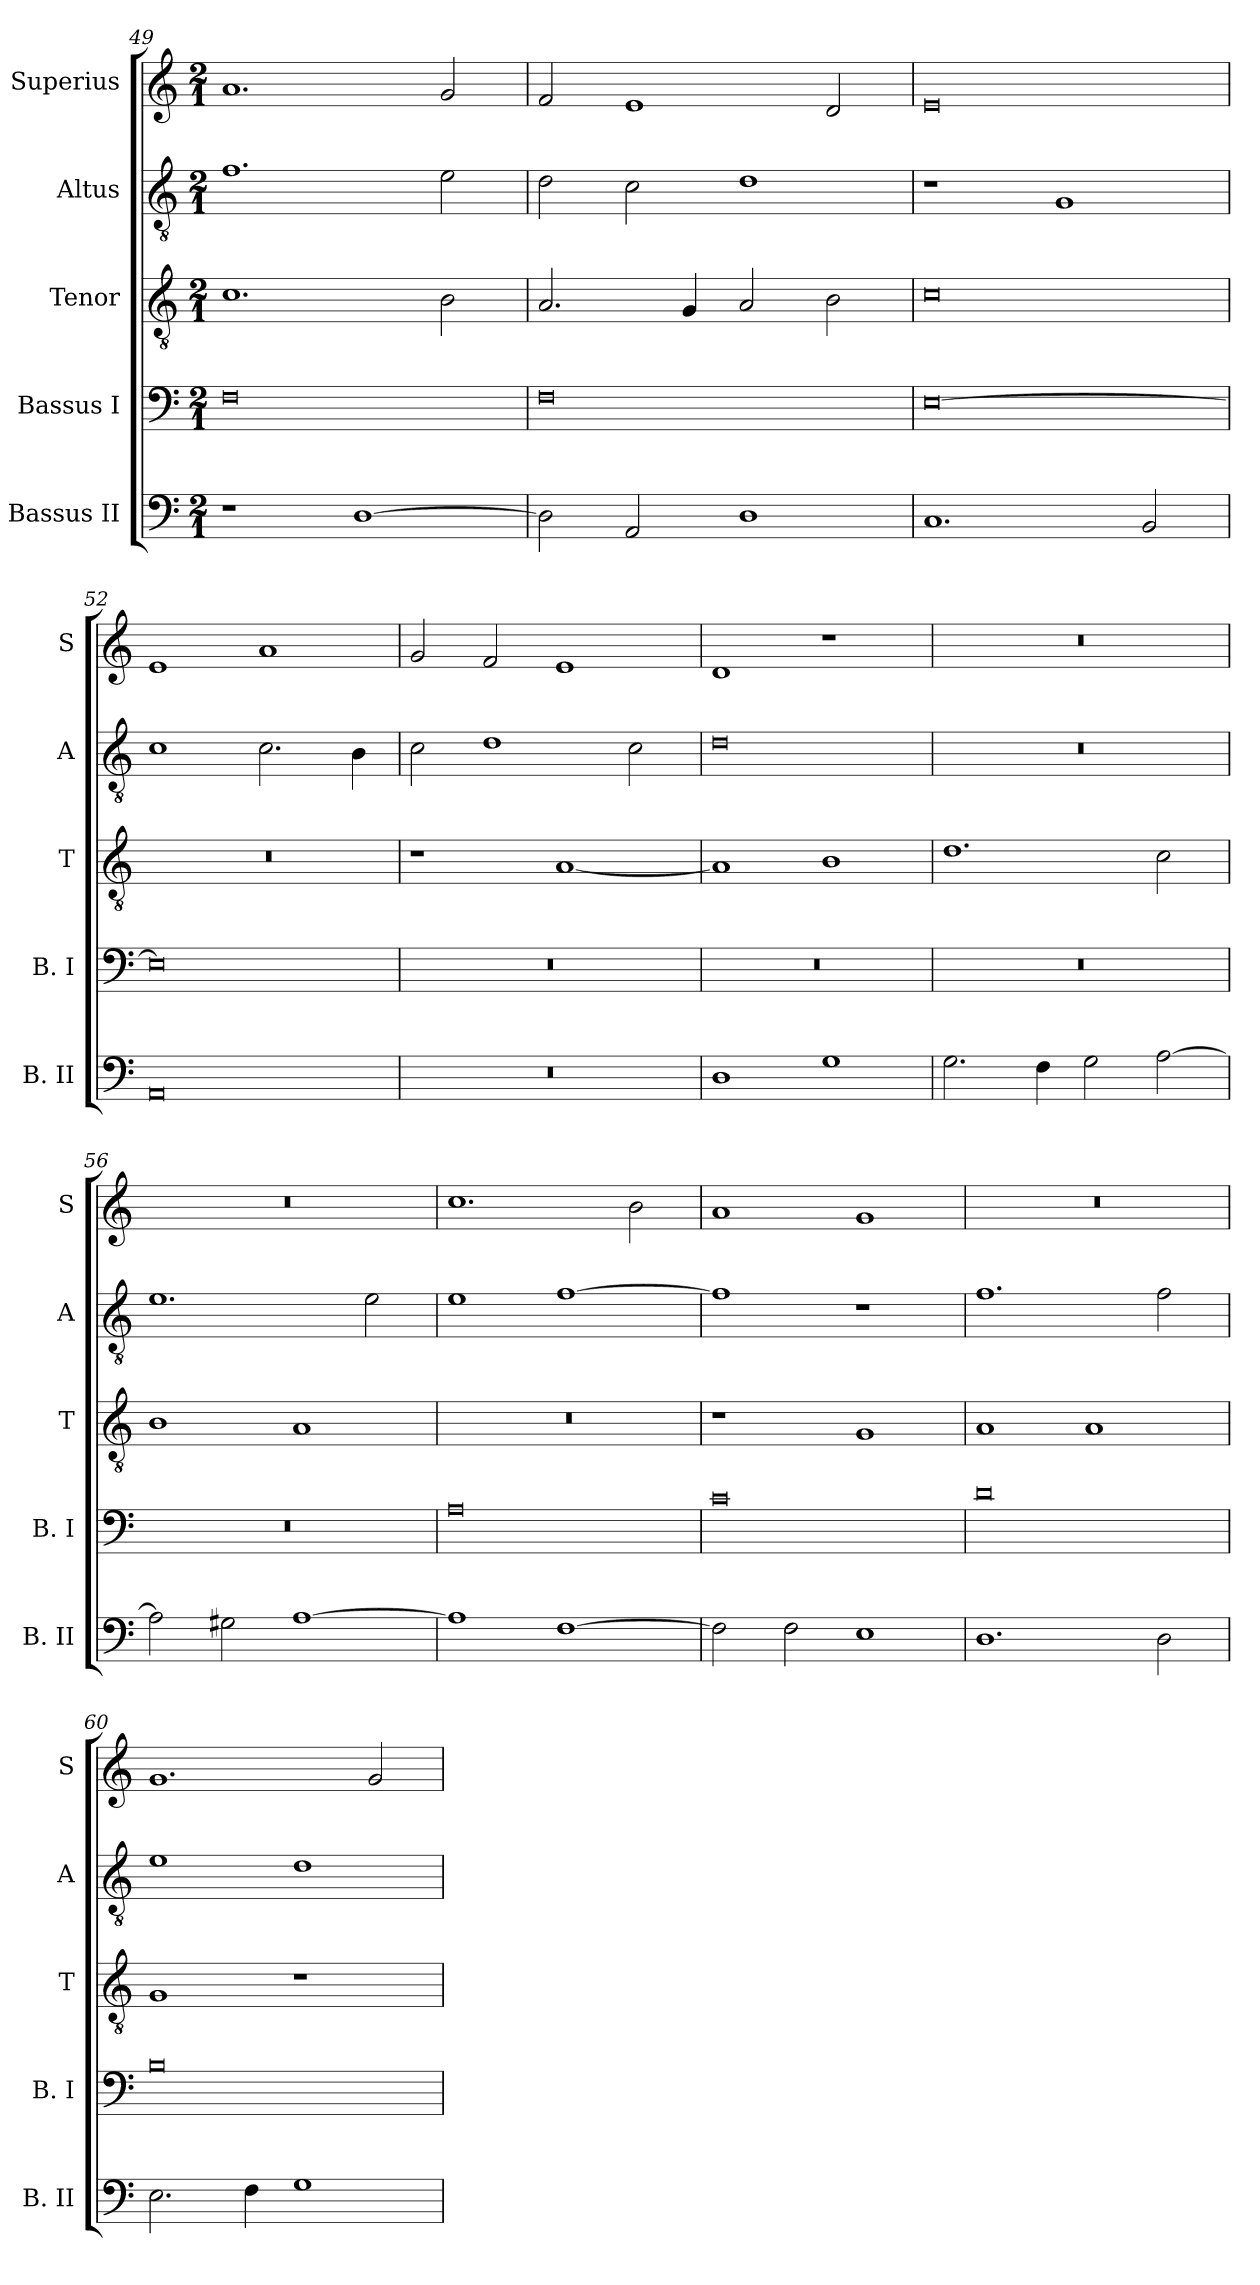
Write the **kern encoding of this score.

**kern	**kern	**kern	**kern	**kern
*part5	*part4	*part3	*part2	*part1
*staff5	*staff4	*staff3	*staff2	*staff1
*I"Bassus II	*I"Bassus I	*I"Tenor	*I"Altus	*I"Superius
*I'B. II	*I'B. I	*I'T	*I'A	*I'S
*clefF4	*clefF4	*clefGv2	*clefGv2	*clefG2
*k[]	*k[]	*k[]	*k[]	*k[]
*C:	*C:	*C:	*C:	*C:
*M2/1	*M2/1	*M2/1	*M2/1	*M2/1
=49	=49	=49	=49	=49
1r	0F	1.c	1.f	1.a
[1D	.	.	.	.
.	.	2B	2e	2g
=50	=50	=50	=50	=50
2D]	0F	2.A	2d	2f
2AA	.	.	2c	1e
.	.	4G	.	.
1D	.	2A	1d	.
.	.	2B	.	2d
=51	=51	=51	=51	=51
1.C	[0E	0c	1r	0e
.	.	.	1G	.
2BB	.	.	.	.
=52	=52	=52	=52	=52
0AA	0E]	0r	1c	1e
.	.	.	2.c	1a
.	.	.	4B	.
=53	=53	=53	=53	=53
0r	0r	1r	2c	2g
.	.	.	1d	2f
.	.	[1A	.	1e
.	.	.	2c	.
=54	=54	=54	=54	=54
1D	0r	1A]	0d	1d
1G	.	1B	.	1r
=55	=55	=55	=55	=55
2.G	0r	1.d	0r	0r
4F	.	.	.	.
2G	.	.	.	.
[2A	.	2c	.	.
=56	=56	=56	=56	=56
2A]	0r	1B	1.e	0r
2G#X	.	.	.	.
[1A	.	1A	.	.
.	.	.	2e	.
=57	=57	=57	=57	=57
1A]	0A	0r	1e	1.cc
[1F	.	.	[1f	.
.	.	.	.	2b
=58	=58	=58	=58	=58
2F]	0c	1r	1f]	1a
2F	.	.	.	.
1E	.	1G	1r	1g
=59	=59	=59	=59	=59
1.D	0d	1A	1.f	0r
.	.	1A	.	.
2D	.	.	2f	.
=60	=60	=60	=60	=60
2.E	0B	1G	1e	1.g
4F	.	.	.	.
1G	.	1r	1d	.
.	.	.	.	2g
=	=	=	=	=
*-	*-	*-	*-	*-
